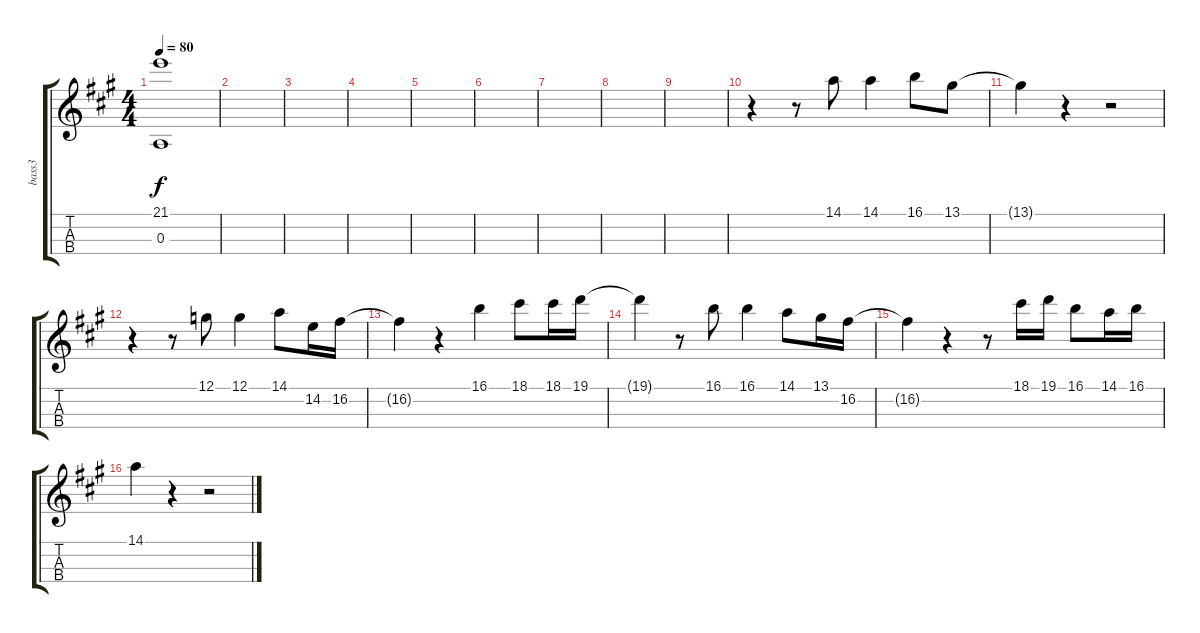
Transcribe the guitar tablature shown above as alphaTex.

\track ("bass3" "bass3") {instrument electricbassfinger}
\staff {score tabs}
\tuning (G3 D3 A2 E2) {hide}
\ts (4 4)
\tempo 80
\clef g2
\ks a
(21.1{t} 0.3).1{dy f} |
|
|
|
|
|
|
|
|
r.4 r.8 14.1.8 14.1.4 16.1.8 13.1.8 |
13.1{t}.4 r.4 r.2 |
r.4 r.8 12.1.8 12.1.4 14.1.8 14.2.16 16.2.16 |
16.2{t}.4 r.4 16.1.4 18.1.8 18.1.16 19.1.16 |
19.1{t}.4 r.8 16.1.8 16.1.4 14.1.8 13.1.16 16.2.16 |
16.2{t}.4 r.4 r.8 18.1.16 19.1.16 16.1.8 14.1.16 16.1.16 |
14.1.4 r.4 r.2
